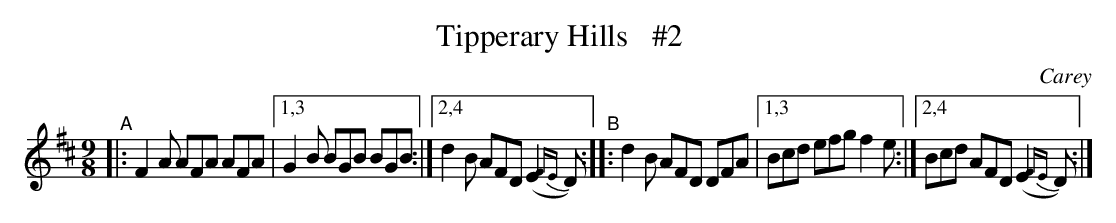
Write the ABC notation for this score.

X:1
T: Tipperary Hills   #2
O: Carey
M: 9/8
K: D
"^A"|: F2A AFA AFA |1,3 G2B BGB BGB :|2,4 d2B AFD (E2{FE}D) \
"^B":: d2B AFD DFA |1,3 Bcd efg f2e :|2,4 Bcd AFD (E2{FE}D) :|
